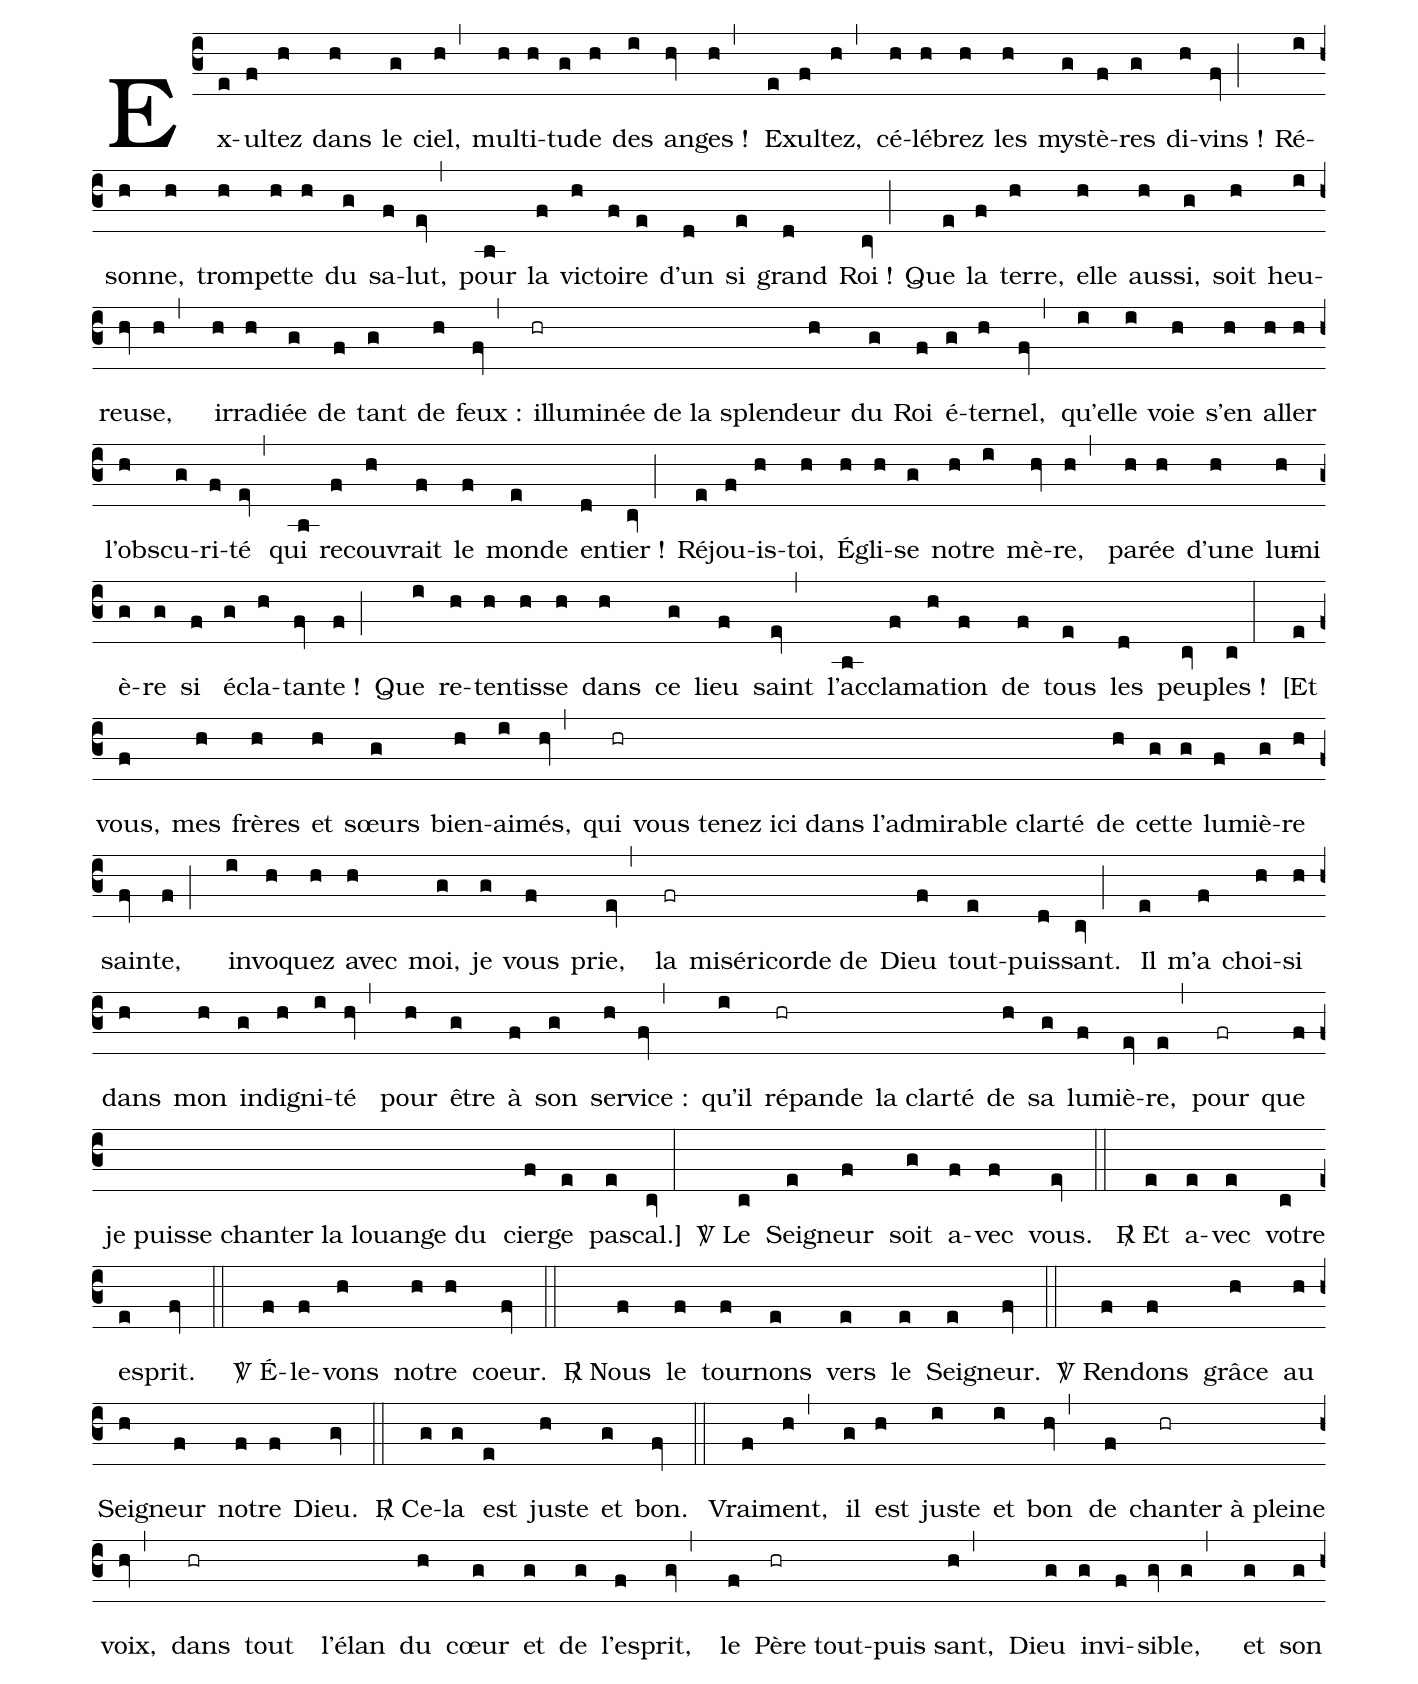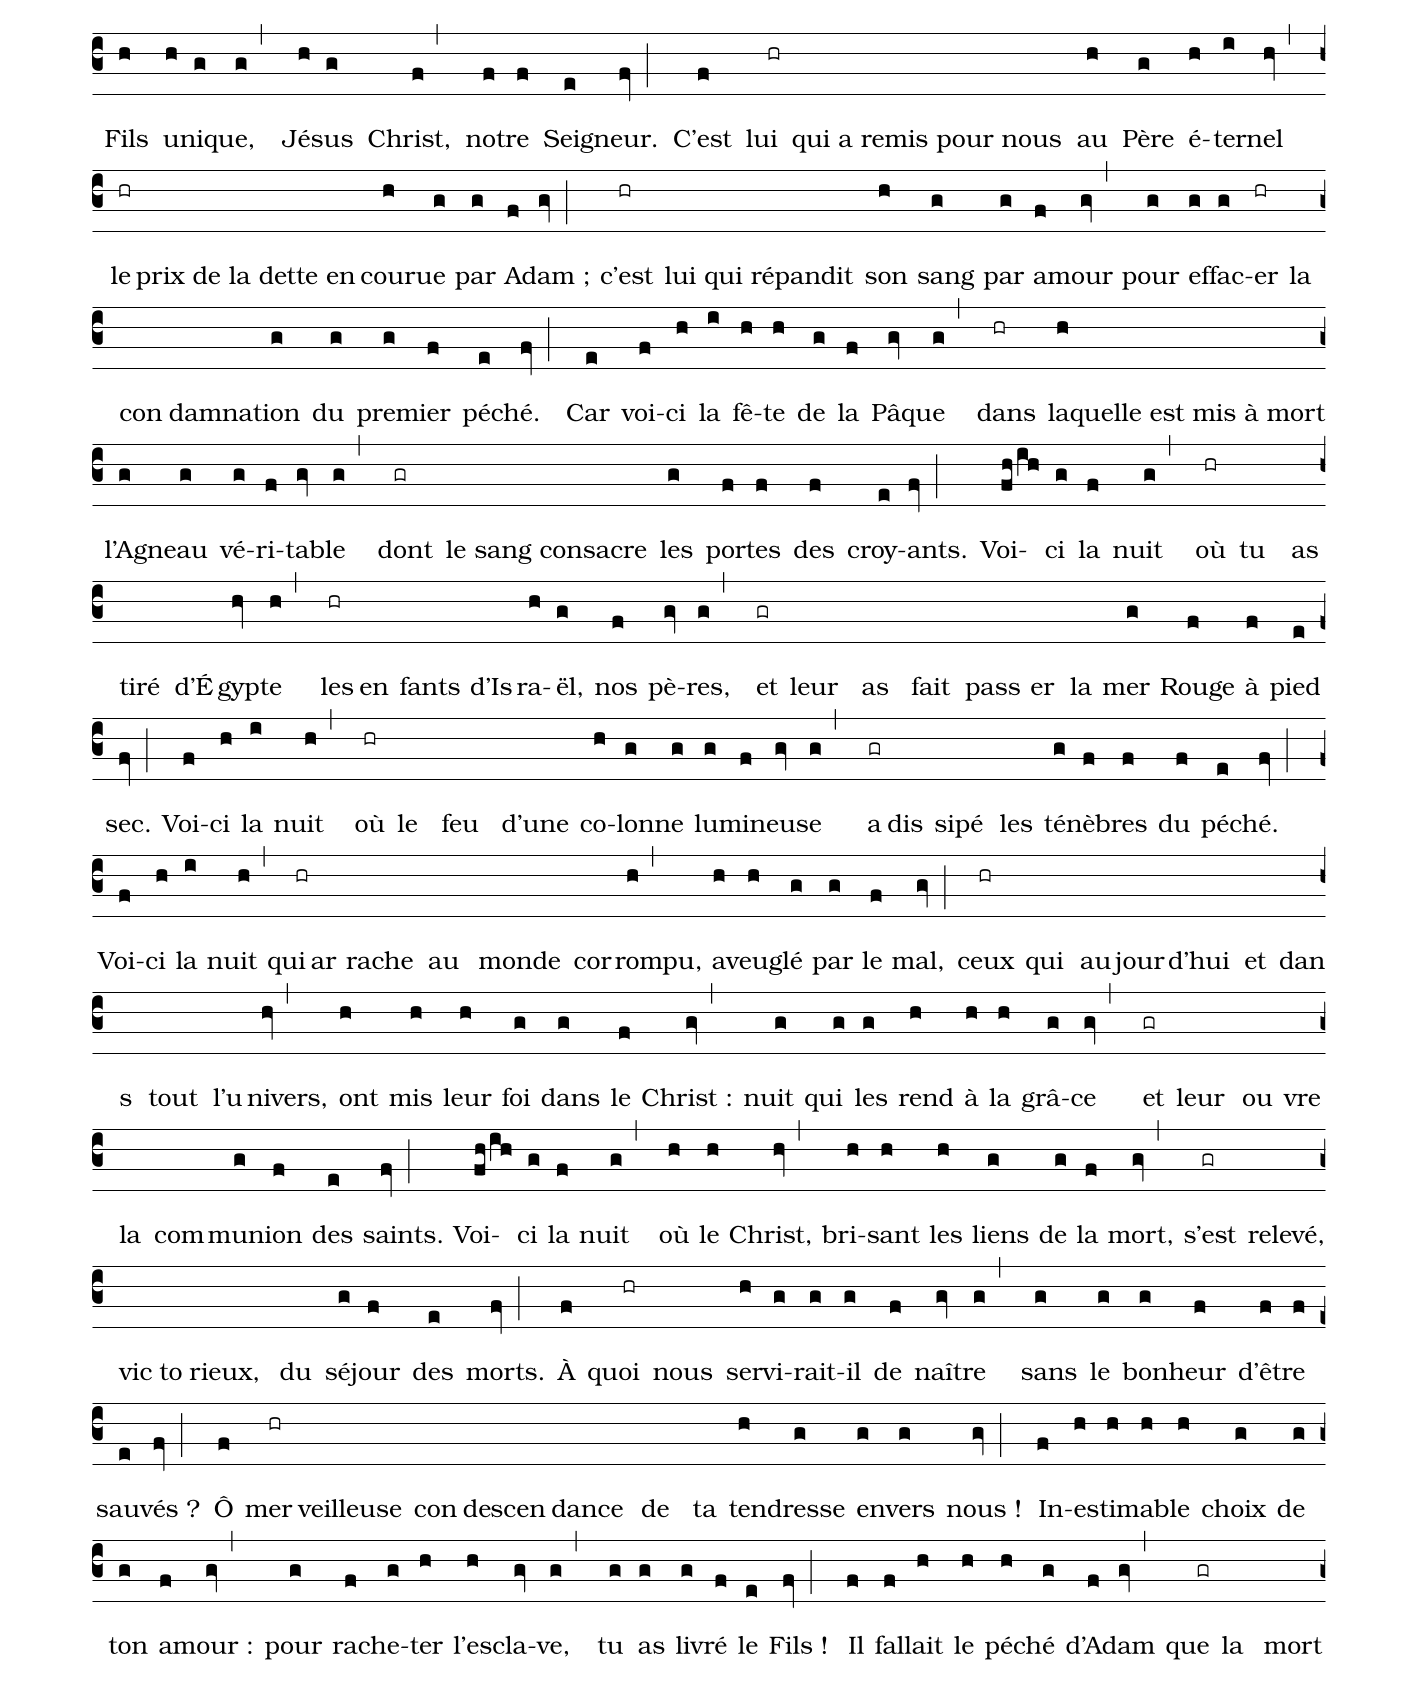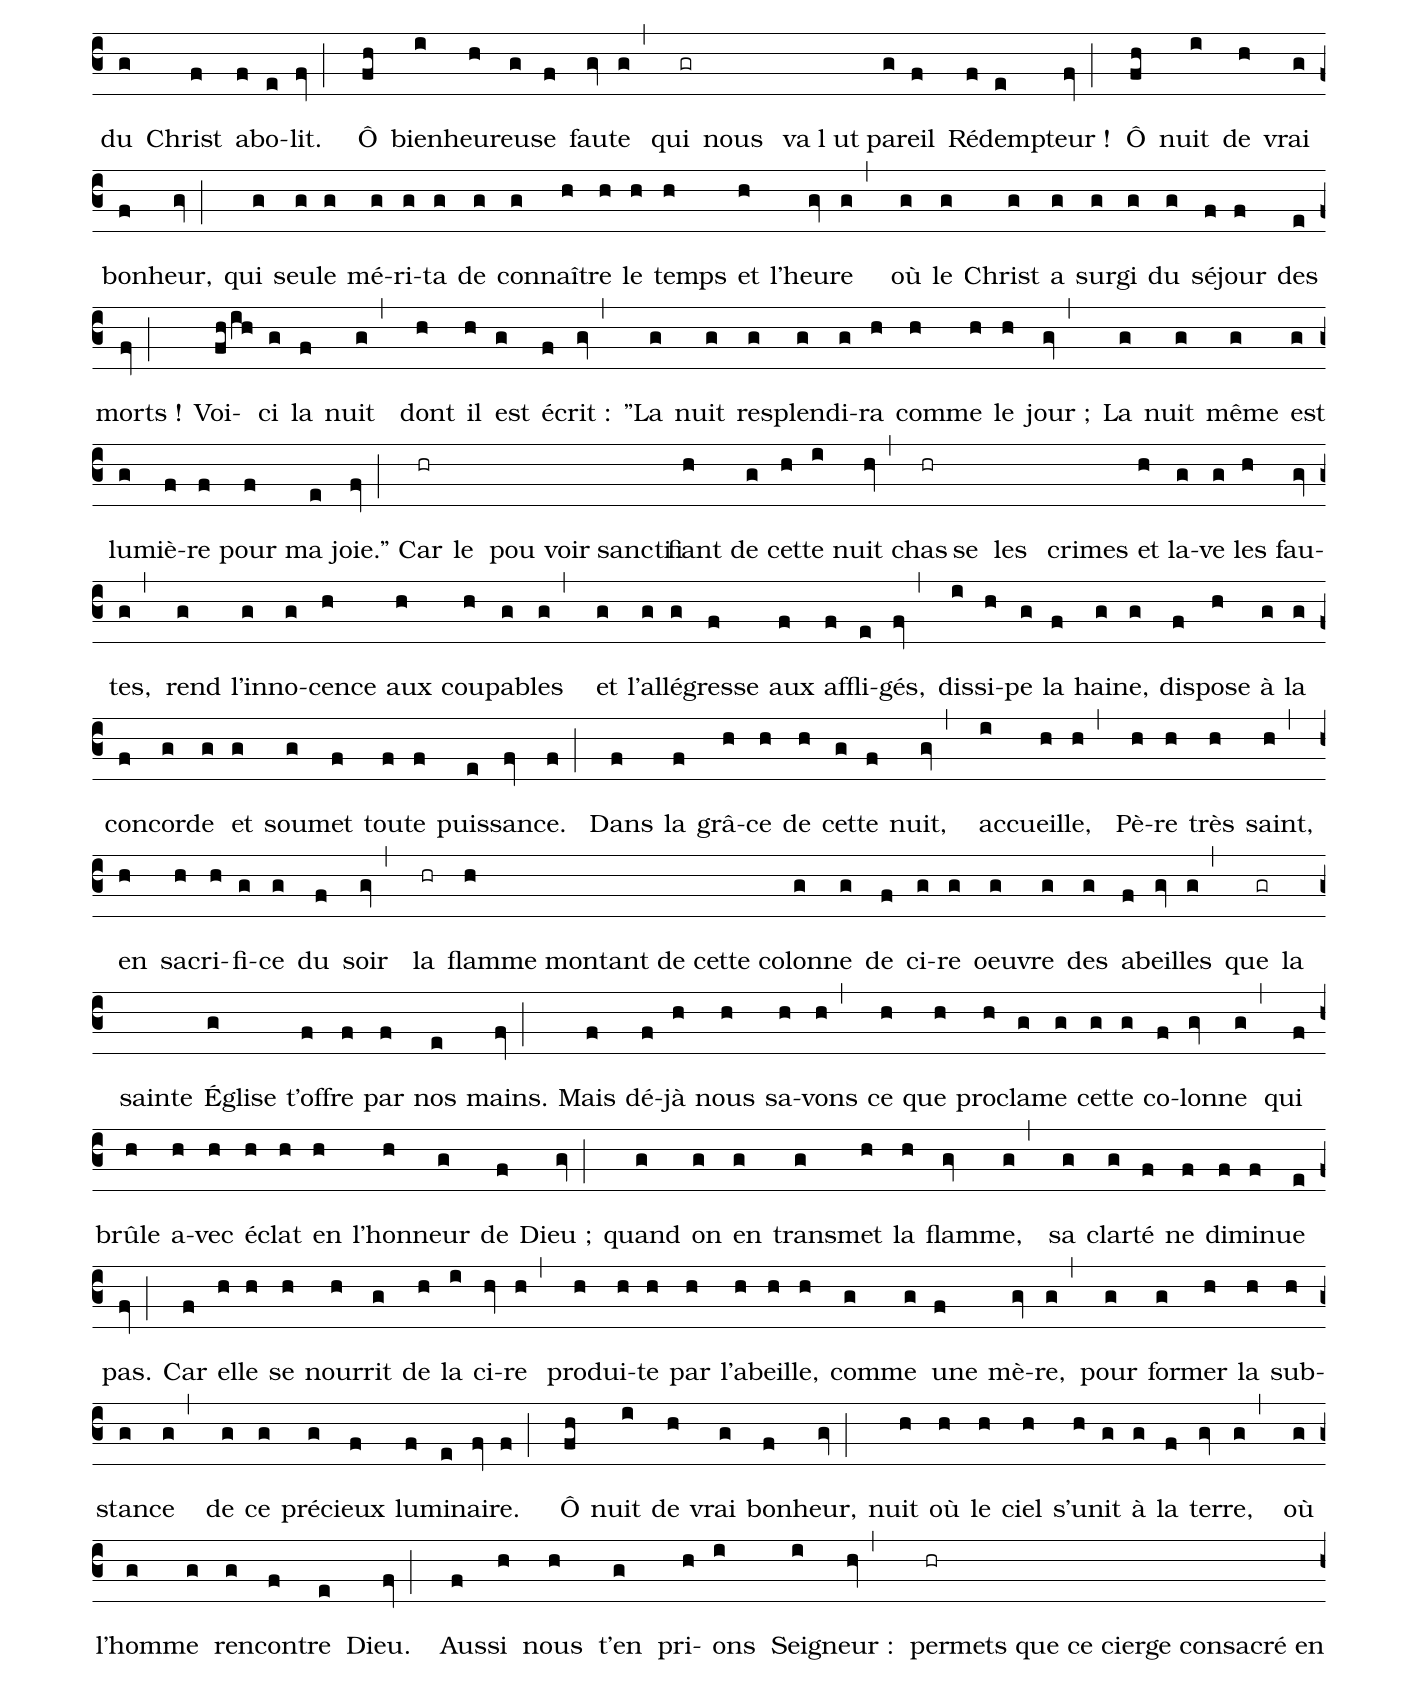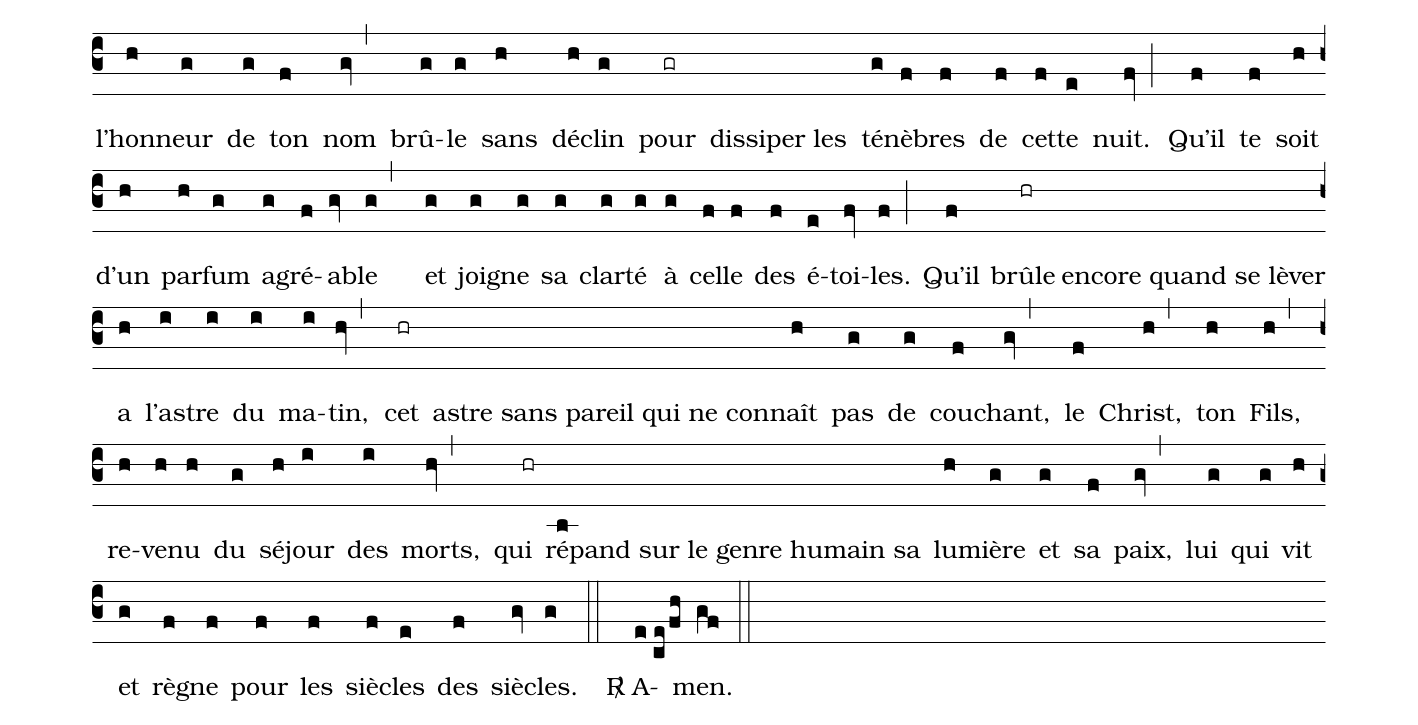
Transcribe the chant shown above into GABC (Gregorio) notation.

%%
(c3)

Ex(e)ul(f)tez(h) dans(h) le(g) ciel,(h,) mul(h)ti(h)tu(g)de(h) des(i) an(hv)ges !(h,)
Ex(e)ul(f)tez,(h,) cé(h)lé(h)brez(h) les(h) mys(g)tè(f)res(g) di(h)vins !(fv;)
Ré(i)son(h)ne,(h) trom(h)pet(h)te(h) du(g) sa(f)lut,(ev,)
pour(b) la(f) vic(h)toi(f)re(e) d'un(d) si(e) grand(d) Roi !(cv;)

Que(e) la(f) terre,(h) elle(h) aus(h)si,(g) soit(h) heu(i)reu(hv)se,(h,)
ir(h)ra(h)diée(g) de(f) tant(g) de(h) feux :(fv,)
il(hr)luminée de la splen()deur(h) du(g) Roi(f) é(g)ter(h)nel,(fv,)
qu'el(i)le(i) voie(h) s'en(h) al(h)ler(h) l'ob(h)scu(g)ri(f)té(ev,)
qui(b) re(f)cou(h)vrait(f) le(f) monde(e) en(d)tier !(cv;)

Ré(e)jou(f)is(h)-toi,(h) É(h)gli(h)se(g) no(h)tre(i) mè(hv)re,(h,)
pa(h)rée(h) d'une(h) lu(h)mi()è(g)re(g) si(f) é(g)cla(h)tan(fv)te !(f;)
Que(i) re(h)ten(h)tis(h)se(h) dans(h) ce(g) lieu(f) saint(ev,)
l'ac(b)cla(f)ma(h)tion(f) de(f) tous(e) les(d) peu(cv)ples !(c:)

<v>[</v>Et(e) vous,(f) mes(h) frères(h) et(h) sœurs(g) bien-(h)ai(i)més,(hv,)
qui(hr) vous tenez ici dans l'admirable clarté() de(h) cet(g)te(g) lu(f)miè(g)re(h) sain(fv)te,(f;)
in(i)vo(h)quez(h) avec(h) moi,(g) je(g) vous(f) prie,(ev,)
la(fr) miséricorde de() Dieu(f) tout-(e)puis(d)sant.(cv;)

Il(e) m'a(f) choi(h)si(h) dans(h) mon(h) in(g)di(h)gni(i)té(hv,)
pour(h) être(g) à(f) son(g) ser(h)vice :(fv,)
qu'il(i) répande(hr) la clarté( ) de(h) sa(g) lu(f)miè(ev)re,(e,)
pour(fr) que(f) je puisse chanter la louange du( ) cier(f)ge(e) pas(e)cal.<v>]</v>(cv:)

<sp>V/</sp> Le(c) Sei(e)gneur(f) soit(g) a(f)vec(f) vous.(ev ::)
<sp>R/</sp> Et(e) a(e)vec(e) votre(c) es(e)prit.(fv ::)
<sp>V/</sp> É(f)le(f)vons(h) no(h)tre(h) coeur.(fv ::)
<sp>R/</sp> Nous(f) le(f) tour(f)nons(e) vers(e) le(e) Sei(e)gneur.(fv ::)
<sp>V/</sp> Ren(f)dons(f) grâce(h) au(h) Sei(h)gneur(f) no(f)tre(f) Dieu.(gv ::)
<sp>R/</sp> Ce(g)la(g) est(e) juste(h) et(g) bon.(fv ::)

Vrai(f)ment,(h,) il(g) est(h) juste(i) et(i) bon(hv,)
de(f) chan(hr)ter à pleine( ) voix,(hv,)
dans(hr) tout() l'élan() du(h) cœur(g) et(g) de(g) l'es(f)prit,(gv,)
le(f) Père(hr) tout-puis()sant,(h,) Dieu(g) in(g)vi(f)si(gv)ble,(g,)
et(g) son(g) Fils(h) u(h)ni(g)que,(g,) Jé(h)sus(g) Christ,(f,) no(f)tre(f) Sei(e)gneur.(fv;)

C'est(f) lui(hr) qui a remis pour nous( ) au(h) Père(g) é(h)ter(i)nel(hv,)
le(hr) prix de la dette en()cou(h)rue(g) par(g) A(f)dam ;(gv;)
c'est(hr) lui qui répandit() son(h) sang(g) par(g) a(f)mour(gv,)
pour(g) ef(g)fac(g)er(hr) la() con()damna()tion(g) du(g) pre(g)mier(f) pé(e)ché.(fv;)

Car(e) voi(f)ci(h) la(i) fê(h)te(h) de(g) la(f) Pâ(gv)que(g,)
dans(hr) laquelle est mis à mort(h) l'Ag(g)neau(g) vé(g)ri(f)ta(gv)ble(g,)
dont(gr) le sang consacre() les(g) por(f)tes(f) des(f) croy(e)ants.(fv;)

Voi(fh/ih)ci(g) la(f) nuit(g,) où(hr) tu() as() tiré() d'É()gyp(hv)te(h,)
les(hr) en()fants() d'Is()ra(h)ël,(g) nos(f) pè(gv)res,(g,)
et(gr) leur() as() fait() pass()er() la() mer(g) Rouge(f) à(f) pied(e) sec.(fv;)

Voi(f)ci(h) la(i) nuit(h,) où(hr) le() feu() d'une() co(h)lon(g)ne(g) lu(g)mi(f)neu(gv)se(g,)
a(gr) dis()sipé() les() té(g)nè(f)bres(f) du(f) pé(e)ché.(fv;)

Voi(f)ci(h) la(i) nuit(h,)
qui(hr) ar()rache() au() monde() cor()rompu,(h,) a(h)veu(h)glé(g) par(g) le(f) mal,(gv;)
ceux(hr) qui() au()jour()d'hui() et() dan()s() tout() l'u()nivers,(hv,)
ont(h) mis(h) leur(h) foi(g) dans(g) le(f) Christ :(gv,)
nuit(g) qui(g) les(g) rend(h) à(h) la(h) grâ(g)ce(gv,)
et(gr) leur() ou()vre() la() com()mu(g)nion(f) des(e) saints.(fv;)

Voi(fh/ih)ci(g) la(f) nuit(g,) où(h) le(h) Christ,(hv,)
bri(h)sant(h) les(h) liens(g) de(g) la(f) mort,(gv,)
s'est(gr) relevé,() vic()to()rieux,() du() sé(g)jour(f) des(e) morts.(fv;)

À(f) quoi(hr) nous() ser(h)vi(g)rait-(g)il(g) de(f) naî(gv)tre(g,)
sans(g) le(g) bon(g)heur(f) d'ê(f)tre(f) sau(e)vés ?(fv;)

Ô(f) mer(hr)veilleuse() con()de()scen()dance() de() ta() ten(h)dresse(g) en(g)vers(g) nous !(gv;)
In(f)es(h)ti(h)ma(h)ble(h) choix(g) de(g) ton(g) a(f)mour :(gv,)
pour(g) ra(f)che(g)ter(h) l'es(h)cla(gv)ve,(g,) tu(g) as(g) li(g)vré(f) le(e) Fils !(fv;)

Il(f) fal(f)lait(h) le(h) pé(h)ché(g) d'A(f)dam(gv,)
que(gr) la() mort() du(g) Christ(f) a(f)bo(e)lit.(fv;)

Ô(fh) bien(i)heu(h)reu(g)se(f) fau(gv)te(g,)
qui(gr) nous() va()l()ut() pa(g)reil(f) Ré(f)dem(e)pteur !(fv;)

Ô(fh) nuit(i) de(h) vrai(g) bon(f)heur,(gv;)
qui(g) seu(g)le(g) mé(g)ri(g)ta(g) de(g) con(g)naî(h)tre(h) le(h) temps(h) et(h) l'heu(gv)re(g,)
où(g) le(g) Christ(g) a(g) sur(g)gi(g) du(g) sé(f)jour(f) des(e) morts !(fv;)

Voi(fh/ih)ci(g) la(f) nuit(g,) dont(h) il(h) est(g) é(f)crit :(gv,) "La(g) nuit(g) re(g)splen(g)di(g)ra(h) com(h)me(h) le(h) jour ;(gv,)
La(g) nuit(g) même(g) est(g) lu(g)miè(f)re(f) pour(f) ma(e) joie."(fv;)

Car(hr) le() pou()voir() sanc()ti()fi()ant(h) de(g) cet(h)te(i) nuit(hv,)
chas(hr)se() les() crimes() et(h) la(g)ve(g) les(h) fau(gv)tes,(g,)
rend(g) l'in(g)no(g)cence(h) aux(h) cou(h)pa(g)bles(g,) et(g) l'al(g)lé(g)gresse(f) aux(f) af(f)fli(e)gés,(fv,)
dis(i)si(h)pe(g) la(f) hai(g)ne,(g) dis(f)pose(h) à(g) la(g) con(f)cor(g)de(g) et(g) sou(g)met(f) tou(f)te(f) puis(e)san(fv)ce.(f;)

Dans(f) la(f) grâ(h)ce(h) de(h) cet(g)te(f) nuit,(gv,)
ac(i)cueil(h)le,(h,) Pè(h)re(h) très(h) saint,(h,) en(h) sac(h)ri(h)fi(g)ce(g) du(f) soir(gv,)
la(hr) flamme montant de cette co(h)lon(g)ne(g) de(f) ci(g)re(g) oeu(g)vre(g) des(g) a(f)beil(gv)les(g,)
que(gr) la() sainte() Église(g) t'of(f)fre(f) par(f) nos(e) mains.(fv;)

Mais(f) dé(f)jà(h) nous(h) sa(h)vons(h,) ce(h) que(h) pro(h)cla(g)me(g) cet(g)te(g) co(f)lon(gv)ne(g,)
qui(f) brûle(h) a(h)vec(h) é(h)clat(h) en(h) l'hon(h)neur(g) de(f) Dieu ;(gv;)
quand(g) on(g) en(g) trans(g)met(h) la(h) flam(gv)me,(g,)
sa(g) clar(g)té(f) ne(f) di(f)mi(f)nue(e) pas.(fv;)

Car(f) el(h)le(h) se(h) nour(h)rit(g) de(h) la(i) ci(hv)re(h,)
pro(h)dui(h)te(h) par(h) l'a(h)beil(h)le,(h) com(g)me(g) une(f) mè(gv)re,(g,)
pour(g) for(g)mer(h) la(h) sub(h)stan(g)ce(g,) de(g) ce(g) pré(g)cieux(f) lu(f)mi(e)nai(fv)re.(f;)

Ô(fh) nuit(i) de(h) vrai(g) bon(f)heur,(gv;)
nuit(h) où(h) le(h) ciel(h) s'u(h)nit(g) à(g) la(f) ter(gv)re,(g,)
où(g) l'hom(g)me(g) ren(g)con(f)tre(e) Dieu.(fv;)

Aus(f)si(h) nous(h) t'en(g) pri(h)ons(i) Sei(i)gneur :(hv,)
per(hr)mets que ce cierge consacré en( ) l'hon(h)neur(g) de(g) ton(f) nom(gv,)
brû(g)le(g) sans(h) dé(h)clin(g) pour(gr) dissiper les( ) té(g)nè(f)bres(f) de(f) cet(f)te(e) nuit.(fv;)

Qu'il(f) te(f) soit(h) d'un(h) par(h)fum(g) a(g)gré(f)a(gv)ble(g,)
et(g) joi(g)gne(g) sa(g) clar(g)té(g) à(g) cel(f)le(f) des(f) é(e)toi(fv)les.(f;)

Qu'il(f) brûle(hr) encore quand se lèver()a(h) l'as(i)tre(i) du(i) ma(i)tin,(hv,)
cet(hr) astre sans pareil qui ne con( )naît(h) pas(g) de(g) cou(f)chant,(gv,)
le(f) Christ,(h,) ton(h) Fils,(h,) re(h)ve(h)nu(h) du(g) sé(h)jour(i) des(i) morts,(hv,)
qui(hr) répand sur le genre humain sa(b) lu(h)mière(g) et(g) sa(f) paix,(gv,)
lui(g) qui(g) vit(h) et(g) rè(f)gne(f) pour(f) les(f) siè(f)cles(e) des(f) siè(gv)cles.(g ::)

<sp>R/</sp> A(e//ce/fh)men.(gf) (::)
